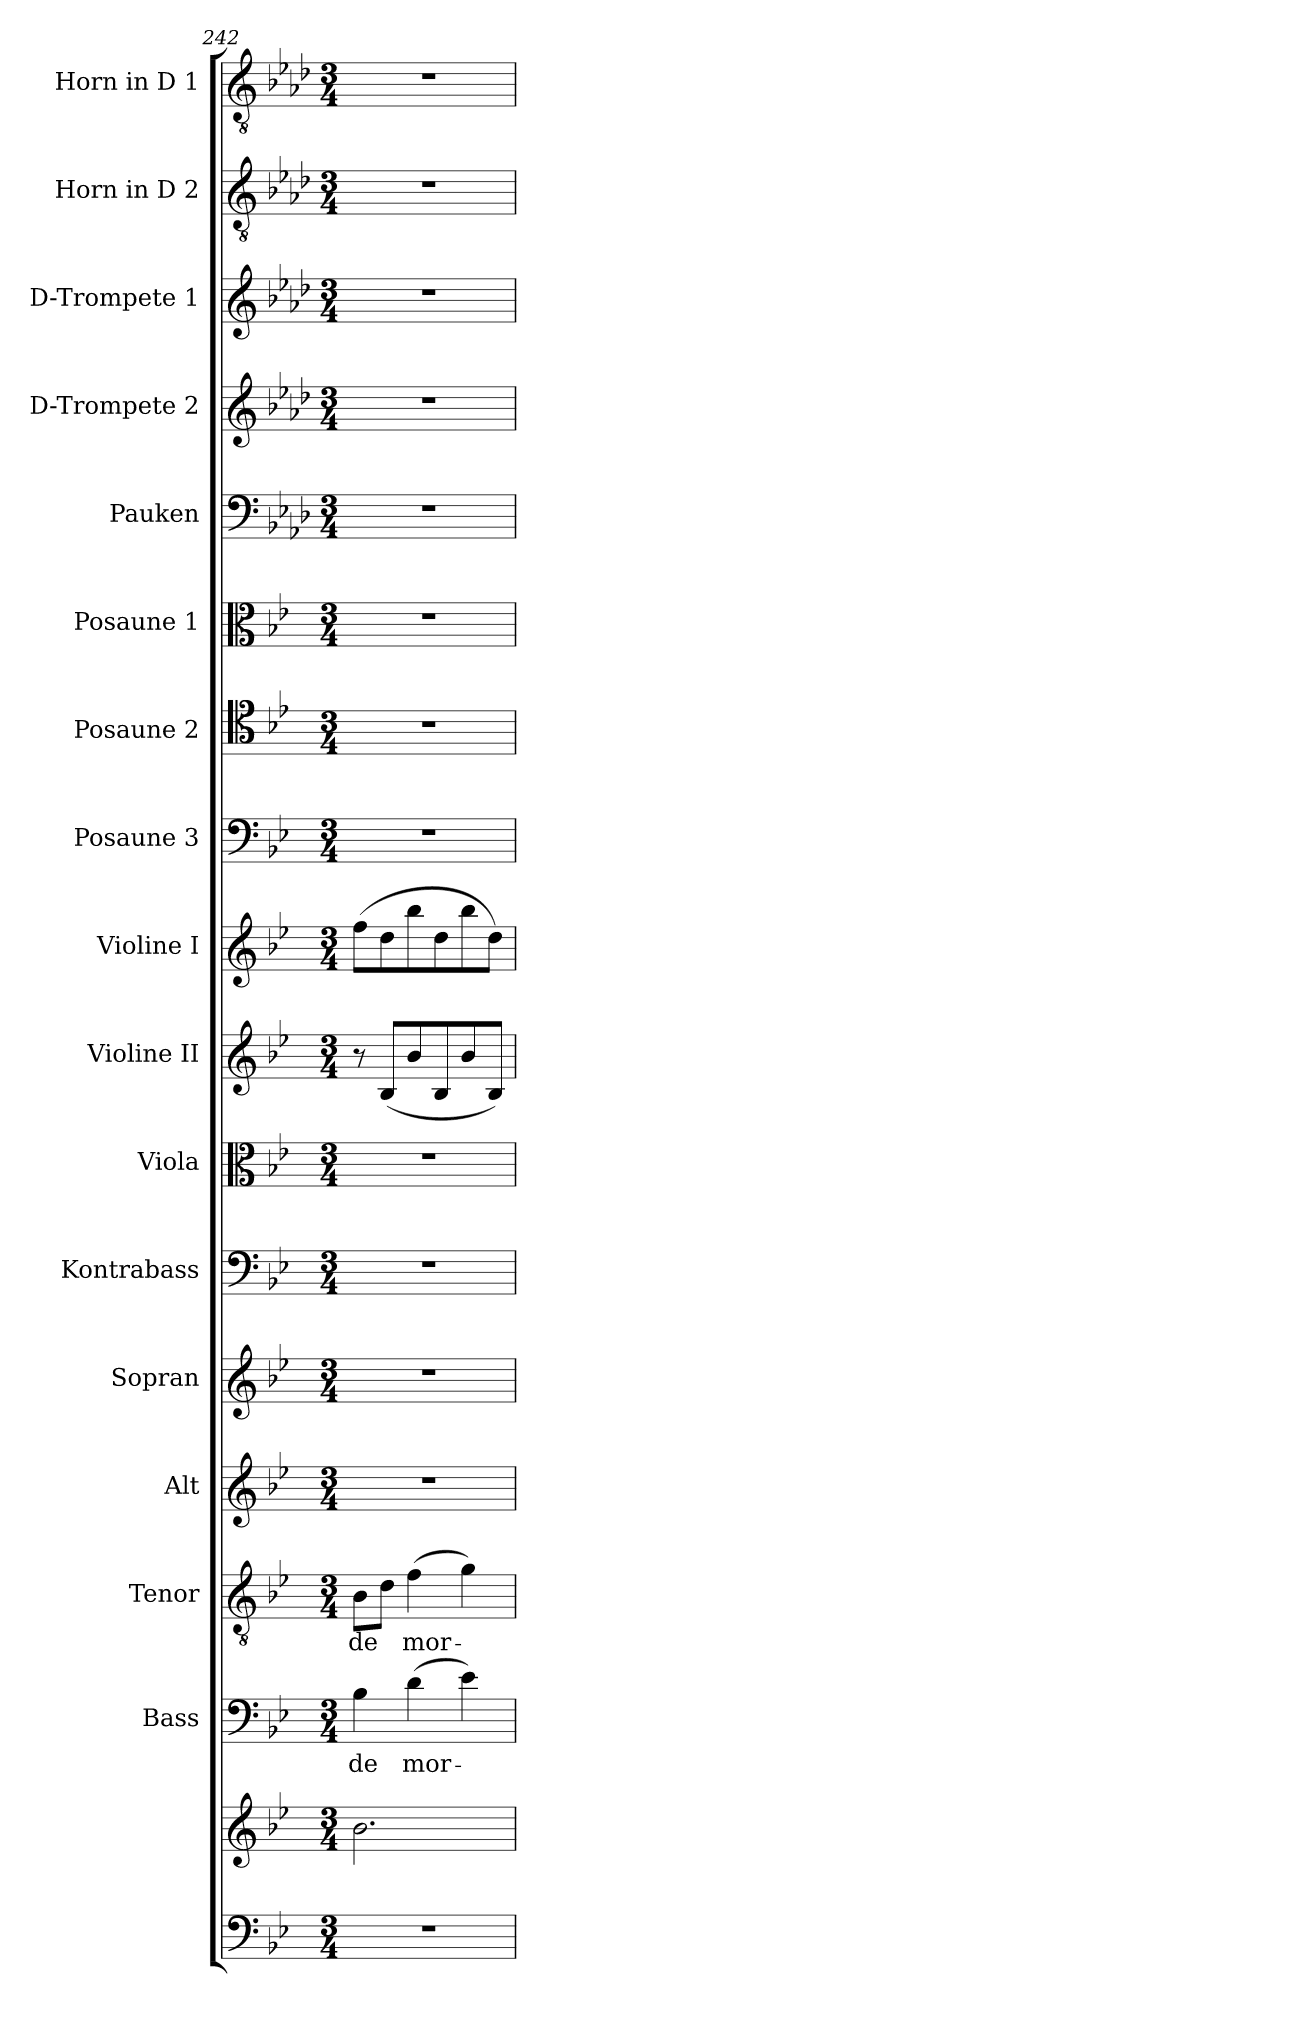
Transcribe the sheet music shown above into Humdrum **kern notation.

**kern	**kern	**kern	**text	**kern	**text	**kern	**kern	**kern	**kern	**kern	**kern	**kern	**kern	**kern	**kern	**kern	**kern	**kern	**kern
*part17	*part17	*part16	*part16	*part15	*part15	*part14	*part13	*part12	*part11	*part10	*part9	*part8	*part7	*part6	*part5	*part4	*part3	*part2	*part1
*staff18	*staff17	*staff16	*staff16	*staff15	*staff15	*staff14	*staff13	*staff12	*staff11	*staff10	*staff9	*staff8	*staff7	*staff6	*staff5	*staff4	*staff3	*staff2	*staff1
*	*	*I"Bass	*	*I"Tenor	*	*I"Alt	*I"Sopran	*I"Kontrabass	*I"Viola	*I"Violine II	*I"Violine I	*I"Posaune 3	*I"Posaune 2	*I"Posaune 1	*I"Pauken	*I"D-Trompete 2	*I"D-Trompete 1	*I"Horn in D 2	*I"Horn in D 1
*	*	*I'B.	*	*I'T.	*	*I'A.	*I'S.	*I'Kb.	*I'Vla.	*I'Vl. II	*I'Vl. I	*I'Pos. 3	*I'Pos. 2	*I'Pos. 1	*I'Pk.	*I'D Trp. 2	*I'D Trp. 1	*I'Hrn. 2	*I'Hrn. 1
!!LO:PB:g=z
*clefF4	*clefG2	*clefF4	*	*clefGv2	*	*clefG2	*clefG2	*clefF4	*clefC3	*clefG2	*clefG2	*clefF4	*clefC4	*clefC3	*clefF4	*clefG2	*clefG2	*clefGv2	*clefGv2
*	*	*	*	*	*	*	*	*ITrd7c12	*	*	*	*	*	*	*ITrd-1c-2	*ITrd-1c-2	*ITrd-1c-2	*ITrd-1c-2	*ITrd-1c-2
*k[b-e-]	*k[b-e-]	*k[b-e-]	*	*k[b-e-]	*	*k[b-e-]	*k[b-e-]	*k[b-e-]	*k[b-e-]	*k[b-e-]	*k[b-e-]	*k[b-e-]	*k[b-e-]	*k[b-e-]	*k[b-e-]	*k[b-e-]	*k[b-e-]	*k[b-e-]	*k[b-e-]
*B-:	*B-:	*B-:	*	*B-:	*	*B-:	*B-:	*B-:	*B-:	*B-:	*B-:	*B-:	*B-:	*B-:	*B-:	*B-:	*B-:	*B-:	*B-:
*M3/4	*M3/4	*M3/4	*	*M3/4	*	*M3/4	*M3/4	*M3/4	*M3/4	*M3/4	*M3/4	*M3/4	*M3/4	*M3/4	*M3/4	*M3/4	*M3/4	*M3/4	*M3/4
=242	=242	=242	=242	=242	=242	=242	=242	=242	=242	=242	=242	=242	=242	=242	=242	=242	=242	=242	=242
!	!	!	!LO:LY:b	!	!LO:LY:b	!	!	!	!	!	!	!	!	!	!	!	!	!	!
2.r	2.b-\	4B-\	de	8B-\L	de	2.r	2.r	2.r	2.r	8r	(>8ff\L	2.r	2.r	2.r	2.r	2.r	2.r	2.r	2.r
.	.	.	.	8d\J	.	.	.	.	.	(<8B-/L	8dd\	.	.	.	.	.	.	.	.
!	!	!	!LO:LY:b	!	!LO:LY:b	!	!	!	!	!	!	!	!	!	!	!	!	!	!
.	.	(>4d\	mor-	(>4f\	mor-	.	.	.	.	8b-/	8bb-\	.	.	.	.	.	.	.	.
.	.	.	.	.	.	.	.	.	.	8B-/	8dd\	.	.	.	.	.	.	.	.
.	.	4e-\)	.	4g\)	.	.	.	.	.	8b-/	8bb-\	.	.	.	.	.	.	.	.
.	.	.	.	.	.	.	.	.	.	8B-/J)	8dd\J)	.	.	.	.	.	.	.	.
=	=	=	=	=	=	=	=	=	=	=	=	=	=	=	=	=	=	=	=
*-	*-	*-	*-	*-	*-	*-	*-	*-	*-	*-	*-	*-	*-	*-	*-	*-	*-	*-	*-
